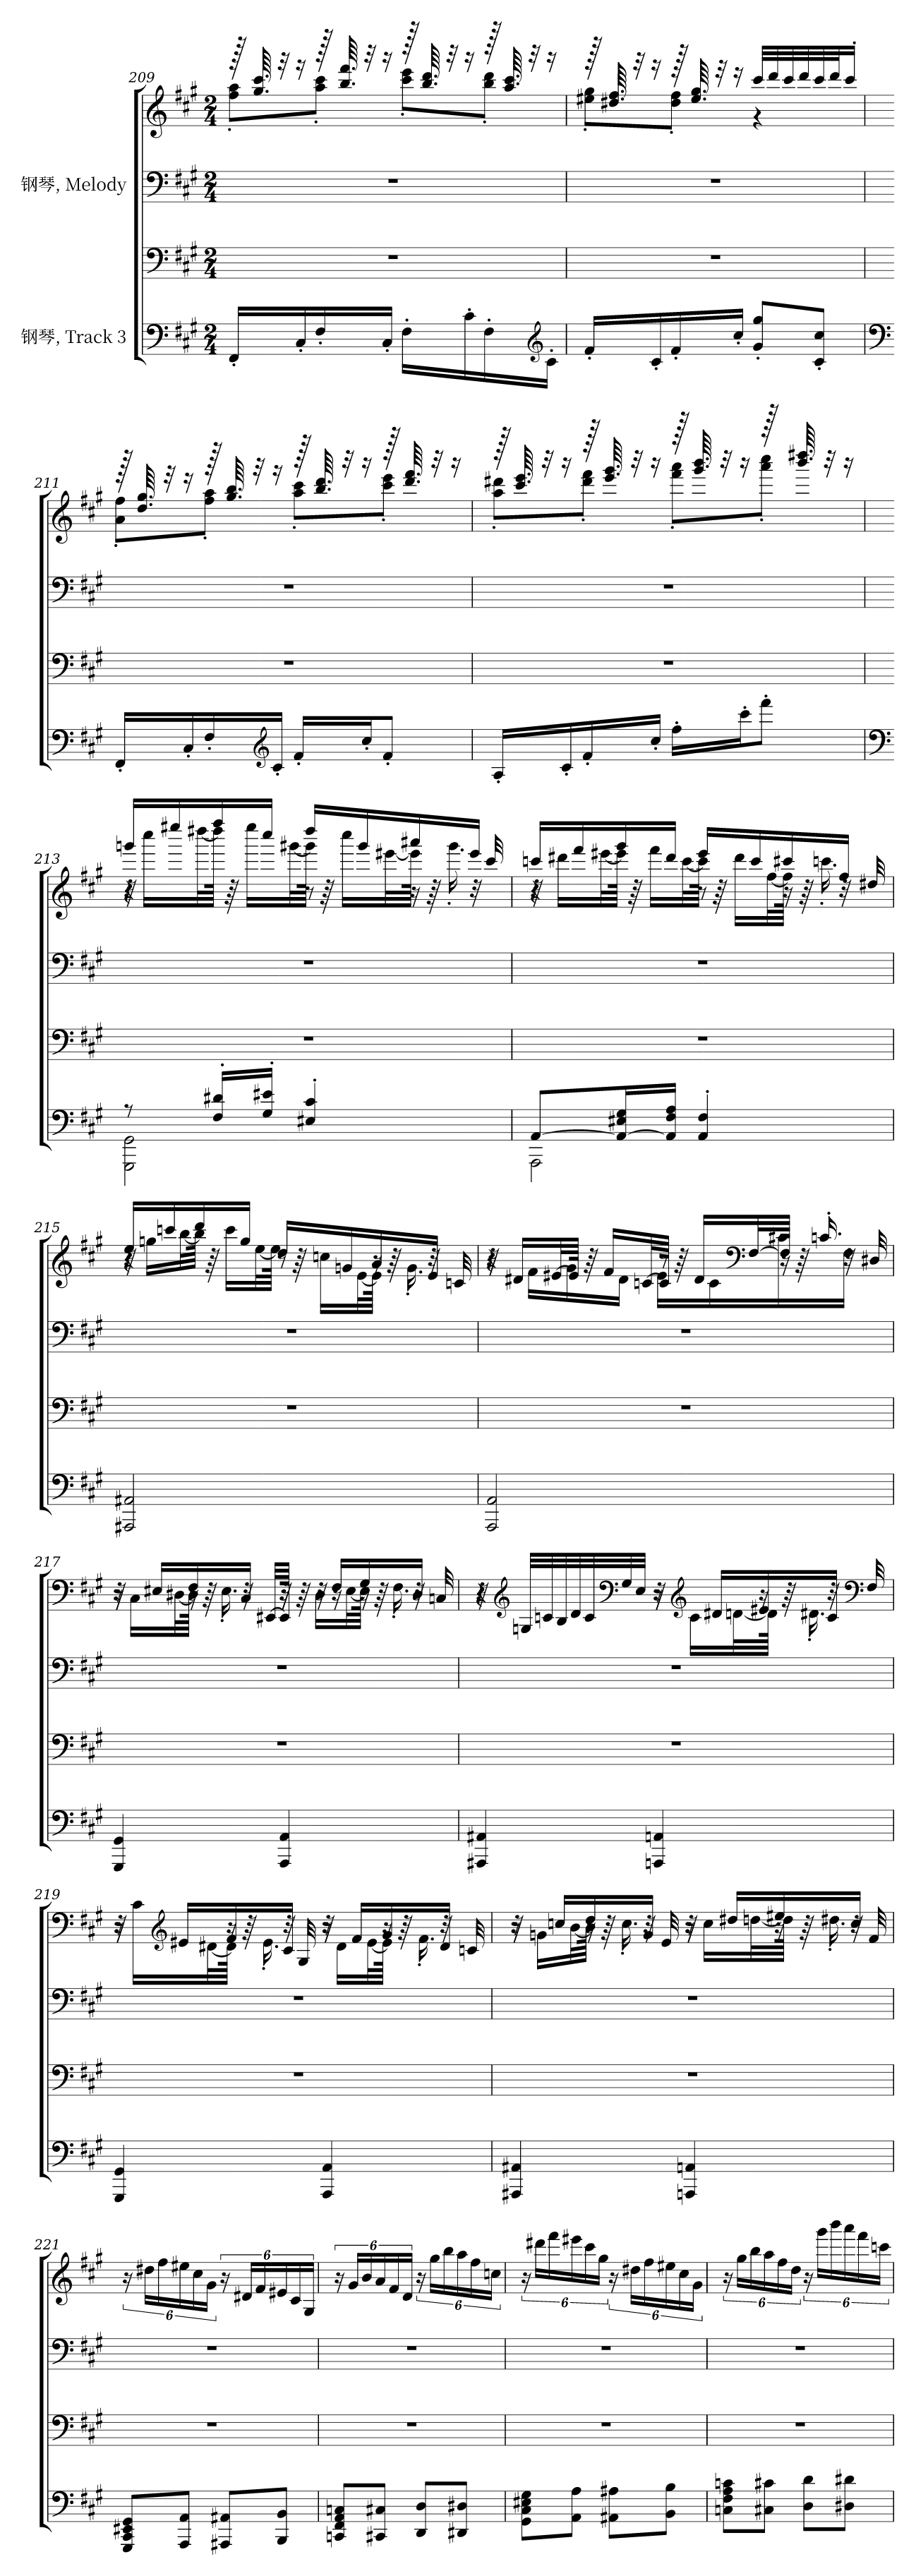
**kern	**kern	**kern	**kern
*part2	*part2	*part1	*part1
*staff4	*staff3	*staff2	*staff1
*I"钢琴, Track 3	*	*I"钢琴, Melody	*
!!LO:LB:g=z
*clefF4	*clefF4	*clefF4	*clefG2
*k[f#c#g#]	*k[f#c#g#]	*k[f#c#g#]	*k[f#c#g#]
*M2/4	*M2/4	*M2/4	*M2/4
=209	=209	=209	=209
*	*	*	*^
16FF#'/LL	2r	2r	128r	8ff#\' 8aa\'L
.	.	.	64.gg#/ 64.ccc#/	.
.	.	.	32r	.
16C#'/	.	.	16r	.
16F#'/	.	.	128r	8aa\' 8ccc#\'J
.	.	.	64.bb/ 64.fff#/	.
.	.	.	32r	.
16C#'/JJ	.	.	16r	.
16F#'\LL	.	.	128r	8ccc#\' 8eee\'L
.	.	.	64.bb/ 64.ddd/	.
.	.	.	32r	.
16c#'\	.	.	16r	.
16F#'\	.	.	128r	8bb\' 8ddd\'J
.	.	.	64.aa/ 64.ccc#/	.
.	.	.	32r	.
*clefG2	*	*	*	*
16c#'\JJ	.	.	16r	.
=210	=210	=210	=210	=210
16f#'/LL	2r	2r	128r	8ee#X\' 8gg#\'L
.	.	.	64.dd#X/ 64.ff#/	.
.	.	.	32r	.
16c#'/	.	.	16r	.
16f#'/	.	.	128r	8dd#\' 8ff#\'J
.	.	.	64.ee#/ 64.gg#/	.
.	.	.	32r	.
16cc#'/JJ	.	.	16r	.
8g#/' 8gg#/'L	.	.	32ccc#/LLL	4r
.	.	.	32ddd/	.
.	.	.	32ccc#/	.
.	.	.	32ddd/	.
8c#/' 8cc#/'J	.	.	32ccc#/	.
.	.	.	32ddd/J	.
.	.	.	16ccc#'/JJ	.
!!LO:LB:g=z	!!
=211	=211	=211	=211	=211
*clefF4	*	*	*	*
16FF#'/LL	2r	2r	128r	8a\' 8ff#\'L
.	.	.	64.dd/ 64.gg#/	.
.	.	.	32r	.
16C#'/	.	.	16r	.
16F#'/	.	.	128r	8ff#\' 8aa\'J
.	.	.	64.gg#/ 64.bb/	.
.	.	.	32r	.
*clefG2	*	*	*	*
16c#'/JJ	.	.	16r	.
16f#'/LL	.	.	128r	8aa\' 8ccc#\'L
.	.	.	64.bb/ 64.ddd/	.
.	.	.	32r	.
16cc#'/J	.	.	16r	.
8f#'/J	.	.	128r	8ccc#\' 8eee\'J
.	.	.	64.ddd/ 64.fff#/	.
.	.	.	32r	.
.	.	.	16r	.
!!LO:PB:g=z	!!
=212	=212	=212	=212	=212
16A'/LL	2r	2r	128r	8aa\' 8ddd#X\'L
.	.	.	64.ccc#/ 64.eee/	.
.	.	.	32r	.
16c#'/	.	.	16r	.
16f#'/	.	.	128r	8ddd#\' 8fff#\'J
.	.	.	64.eee/ 64.ggg#/	.
.	.	.	32r	.
16cc#'/JJ	.	.	16r	.
16ff#'\LL	.	.	128r	8fff#\' 8aaa\'L
.	.	.	64.ggg#/ 64.bbb/	.
.	.	.	32r	.
16ccc#'\J	.	.	16r	.
8fff#'\J	.	.	128r	8aaa\' 8cccc#\'J
.	.	.	64.bbb/ 64.dddd#X/	.
.	.	.	32r	.
.	.	.	16r	.
*	*	*	*v	*v
!!LO:LB:g=z
=213	=213	=213	=213
*clefF4	*	*	*
*	*	*	*MM107
*^	*	*	*^
*	*	*	*	*	*^
8r	2GGG#\ 2GG#\	2r	2r	16gggn/LL	32r	4r
.	.	.	.	.	16cccc#\LL	.
.	.	.	.	16eeee#X/	.	.
.	.	.	.	.	[32dddd#X\L	.
16F#/' 16d#X/'LL	.	.	.	16ffff#/	64dddd#\JJJk]	.
.	.	.	.	.	64r	.
.	.	.	.	.	16eeee#\LL	.
16G#/' 16e#X/'JJ	.	.	.	16cccc#/JJ	.	.
.	.	.	.	.	[32ggg#X\L	.
4E#X/' 4c#/'	.	.	.	16dddd#/LL	64ggg#\JJJk]	8r
.	.	.	.	.	64r	.
.	.	.	.	.	16cccc#\LL	.
.	.	.	.	16ggg#/	.	.
.	.	.	.	.	[32eee#X\L	.
.	.	.	.	16aaa#X/	64eee#\JJJk]	16r
.	.	.	.	.	64r	.
.	.	.	.	.	16.ggg#'\	.
.	.	.	.	16eee#/JJ	.	32r
.	.	.	.	.	.	32ccc#/
!!LO:LB:g=z	!!	!!
=214	=214	=214	=214	=214	=214	=214
[8AA/L	2AAA\	2r	2r	16cccn/LL	32r	4r
.	.	.	.	.	16ddd#X\LL	.
.	.	.	.	16fff#/	.	.
.	.	.	.	.	[32eee#X\L	.
16AA/_ 16E#X/ 16G#/L	.	.	.	16ggg#/	64eee#\JJJk]	.
.	.	.	.	.	64r	.
.	.	.	.	.	16fff#\LL	.
16AA/] 16F#/ 16A/JJ	.	.	.	16ddd#/JJ	.	.
.	.	.	.	.	[32ccc\L	.
4AA/' 4F#/'	.	.	.	16eee#/LL	64ccc\JJJk]	8r
.	.	.	.	.	64r	.
.	.	.	.	.	16ddd#\LL	.
.	.	.	.	16ccc/	.	.
.	.	.	.	.	[32ff#\L	.
.	.	.	.	16ccc#X/	64ff#\JJJk]	16r
.	.	.	.	.	64r	.
.	.	.	.	.	16.cccn'\	.
.	.	.	.	16ff#/JJ	.	32r
.	.	.	.	.	.	32dd#X/
*v	*v	*	*	*	*	*
!!LO:PB:g=z	!!	!!
=215	=215	=215	=215	=215	=215
2AAA#X/ 2AA#X/	2r	2r	16ee/LL	32r	4r
.	.	.	.	16ggn\LL	.
.	.	.	16cccn/	.	.
.	.	.	.	[32bb\L	.
.	.	.	16ddd/	64bb\JJJk]	.
.	.	.	.	64r	.
.	.	.	.	16ccc\LL	.
.	.	.	16gg/JJ	.	.
.	.	.	.	[32ee\L	.
.	.	.	16dd/LL	64ee\JJJk]	8r
.	.	.	.	64r	.
.	.	.	.	16ccn\LL	.
.	.	.	16gn/	.	.
.	.	.	.	[32e\L	.
.	.	.	16a/	64e\JJJk]	16r
.	.	.	.	64r	.
.	.	.	.	16.g'\	.
.	.	.	16e/JJ	.	32r
.	.	.	.	.	32cn/
!!LO:LB:g=z	!!	!!
=216	=216	=216	=216	=216	=216
2AAA/ 2AA/	2r	2r	32r	16r	4r
.	.	.	16d#X/LL	.	.
.	.	.	.	16f#\LL	.
.	.	.	[32e#X/L	.	.
.	.	.	64e#/JJJk]	16g#\	.
.	.	.	64r	.	.
.	.	.	16f#/LL	.	.
.	.	.	.	16d#\JJ	.
.	.	.	[32cn/L	.	.
.	.	.	64c/JJJk]	16e#\LL	8r
.	.	.	64r	.	.
.	.	.	16d#/LL	.	.
.	.	.	.	16c\	.
*	*	*	*clefF4	*	*
.	.	.	[32F#/L	.	.
.	.	.	64F#/JJJk]	16c#X\	16r
.	.	.	64r	.	.
.	.	.	16.cn'/	.	.
.	.	.	.	16F#\JJ	32r
.	.	.	.	.	32D#X/
!!LO:LB:g=z	!!	!!
=217	=217	=217	=217	=217	=217
4GGG#/ 4GG#/	2r	2r	16r	32r	8r
.	.	.	.	16C#\LL	.
.	.	.	16E#X/LL	.	.
.	.	.	.	[32D#X\L	.
.	.	.	16F#/	64D#\JJJk]	16r
.	.	.	.	64r	.
.	.	.	.	16.E#'\	.
.	.	.	16C#/JJ	.	32r
.	.	.	.	.	[32EE#X/LLL
4AAA/ 4AA/	.	.	16r	32r	64EE#/JJJk]
.	.	.	.	.	64r
.	.	.	.	16D#\LL	32r
.	.	.	16F#/LL	.	16r
.	.	.	.	[32E#\L	.
.	.	.	16G#/	64E#\JJJk]	16r
.	.	.	.	64r	.
.	.	.	.	16.F#'\	.
.	.	.	16D#/JJ	.	32r
.	.	.	.	.	32Cn/
!!LO:PB:g=z	!!	!!
=218	=218	=218	=218	=218	=218
4AAA#X/ 4AA#X/	2r	2r	4r	4r	32r
*	*	*	*clefG2	*	*
.	.	.	.	.	32Gn/LLL
.	.	.	.	.	32cn/
.	.	.	.	.	32B/
.	.	.	.	.	32d/
.	.	.	.	.	32c/
*	*	*	*clefF4	*	*
.	.	.	.	.	32G/
.	.	.	.	.	32E/JJJ
4AAAn/ 4AAn/	.	.	16r	32r	8r
*	*	*	*clefG2	*	*
.	.	.	.	16c\LL	.
.	.	.	16d#X/LL	.	.
.	.	.	.	[32dn\L	.
.	.	.	16e#X/	64d\JJJk]	16r
.	.	.	.	64r	.
.	.	.	.	16.d#X'\	.
.	.	.	16c/JJ	.	32r
*	*	*	*clefF4	*	*
.	.	.	.	.	32F#/
!!LO:LB:g=z	!!	!!
=219	=219	=219	=219	=219	=219
4GGG#/ 4GG#/	2r	2r	16r	32r	8r
.	.	.	.	16c#\LL	.
*	*	*	*clefG2	*	*
.	.	.	16e#X/LL	.	.
.	.	.	.	[32d#X\L	.
.	.	.	16f#/	64d#\JJJk]	16r
.	.	.	.	64r	.
.	.	.	.	16.e#'\	.
.	.	.	16c#/JJ	.	32r
.	.	.	.	.	32G#/
4AAA/ 4AA/	.	.	16r	32r	8r
.	.	.	.	16d#\LL	.
.	.	.	16f#/LL	.	.
.	.	.	.	[32e#\L	.
.	.	.	16g#/	64e#\JJJk]	16r
.	.	.	.	64r	.
.	.	.	.	16.f#'\	.
.	.	.	16d#/JJ	.	32r
.	.	.	.	.	32cn/
!!LO:LB:g=z	!!	!!
=220	=220	=220	=220	=220	=220
4AAA#X/ 4AA#X/	2r	2r	16r	32r	8r
.	.	.	.	16gn\LL	.
.	.	.	16ccn/LL	.	.
.	.	.	.	[32b\L	.
.	.	.	16dd/	64b\JJJk]	16r
.	.	.	.	64r	.
.	.	.	.	16.cc'\	.
.	.	.	16g/JJ	.	32r
.	.	.	.	.	32e/
4AAAn/ 4AAn/	.	.	16r	32r	8r
.	.	.	.	16cc\LL	.
.	.	.	16dd#X/LL	.	.
.	.	.	.	[32ddn\L	.
*	*	*	*MM108	*	*
.	.	.	16ee#X/	64dd\JJJk]	16r
.	.	.	.	64r	.
.	.	.	.	16.dd#X'\	.
.	.	.	16cc/JJ	.	32r
.	.	.	.	.	32f#/
*	*	*	*v	*v	*v
!!LO:PB:g=z
=221	=221	=221	=221
8GGG#/ 8CC#/ 8EE#X/ 8GG#/L	2r	2r	24r
.	.	.	24dd#X\LL
.	.	.	24ff#\
*	*	*	*Xbrackettup
8AAA/ 8AA/J	.	.	24ee#X\
.	.	.	24cc#\
.	.	.	24g#\JJ
*	*	*	*brackettup
*	*	*	*MM109
8AAA#X/ 8AA#X/L	.	.	24r
.	.	.	24d#X/LL
.	.	.	24f#/
*	*	*	*Xbrackettup
8BBB/ 8BB/J	.	.	24e#X/
.	.	.	24c#/
.	.	.	24G#/JJ
=222	=222	=222	=222
*	*	*	*brackettup
*	*	*	*MM110
8CCn/ 8FF#/ 8AA/ 8Cn/L	2r	2r	24r
.	.	.	24g#/LL
.	.	.	24b/
*	*	*	*Xbrackettup
8CC#X/ 8C#X/J	.	.	24a/
.	.	.	24f#/
.	.	.	24d/JJ
*	*	*	*brackettup
*	*	*	*MM111
8DD/ 8D/L	.	.	24r
.	.	.	24gg#\LL
.	.	.	24bb\
*	*	*	*Xbrackettup
8DD#X/ 8D#X/J	.	.	24aa\
.	.	.	24ff#\
.	.	.	24ccn\JJ
!!LO:LB:g=z
=223	=223	=223	=223
*	*	*	*brackettup
*	*	*	*MM112
8GG#\ 8C#\ 8E#X\ 8G#\L	2r	2r	24r
.	.	.	24ddd#X\LL
.	.	.	24fff#\
*	*	*	*Xbrackettup
8AA\ 8A\J	.	.	24eee#X\
.	.	.	24ccc#\
.	.	.	24gg#\JJ
*	*	*	*brackettup
*	*	*	*MM113
8AA#X\ 8A#X\L	.	.	24r
.	.	.	24dd#X\LL
.	.	.	24ff#\
*	*	*	*Xbrackettup
8BB\ 8B\J	.	.	24ee#X\
.	.	.	24cc#\
.	.	.	24g#\JJ
=224	=224	=224	=224
*	*	*	*brackettup
*	*	*	*MM114
8Cn\ 8F#\ 8A\ 8cn\L	2r	2r	24r
.	.	.	24gg#\LL
.	.	.	24bb\
*	*	*	*Xbrackettup
8C#X\ 8c#X\J	.	.	24aa\
.	.	.	24ff#\
.	.	.	24dd\JJ
*	*	*	*brackettup
*	*	*	*MM115
8D\ 8d\L	.	.	24r
.	.	.	24ggg#\LL
.	.	.	24bbb\
*	*	*	*Xbrackettup
8D#X\ 8d#X\J	.	.	24aaa\
.	.	.	24fff#\
.	.	.	24cccn\JJ
=	=	=	=
*-	*-	*-	*-
